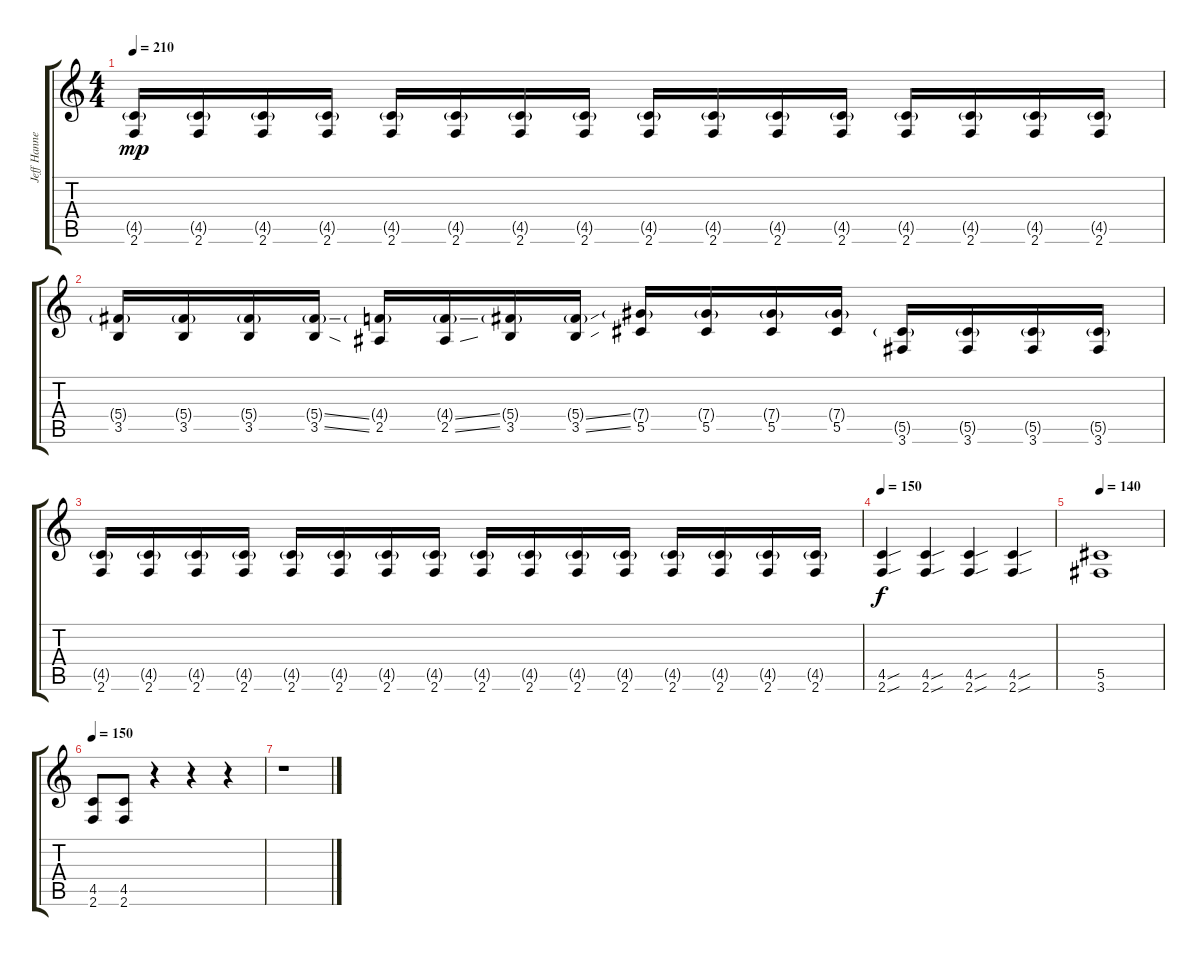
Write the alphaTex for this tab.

\track ("Jeff Hanneman" "Jeff Hanne") {instrument distortionguitar}
\staff {score tabs}
\tuning (Eb4 Bb3 Gb3 Db3 Ab2 Eb2) {hide}
\ts (4 4)
\tempo 210
\clef g2
\ks c
(4.5{g} 2.6).16{dy mp} (4.5{g} 2.6).16 (4.5{g} 2.6).16 (4.5{g} 2.6).16 (4.5{g} 2.6).16 (4.5{g} 2.6).16 (4.5{g} 2.6).16 (4.5{g} 2.6).16 (4.5{g} 2.6).16 (4.5{g} 2.6).16 (4.5{g} 2.6).16 (4.5{g} 2.6).16 (4.5{g} 2.6).16 (4.5{g} 2.6).16 (4.5{g} 2.6).16 (4.5{g} 2.6).16 |
(5.4{g} 3.5).16 (5.4{g} 3.5).16 (5.4{g} 3.5).16 (5.4{ss g} 3.5{ss}).16 (4.4{g} 2.5).16 (4.4{ss g} 2.5{ss}).16 (5.4{g} 3.5).16 (5.4{ss g} 3.5{ss}).16 (7.4{g} 5.5).16 (7.4{g} 5.5).16 (7.4{g} 5.5).16 (7.4{g} 5.5).16 (5.5{g} 3.6).16 (5.5{g} 3.6).16 (5.5{g} 3.6).16 (5.5{g} 3.6).16 |
(4.5{g} 2.6).16 (4.5{g} 2.6).16 (4.5{g} 2.6).16 (4.5{g} 2.6).16 (4.5{g} 2.6).16 (4.5{g} 2.6).16 (4.5{g} 2.6).16 (4.5{g} 2.6).16 (4.5{g} 2.6).16 (4.5{g} 2.6).16 (4.5{g} 2.6).16 (4.5{g} 2.6).16 (4.5{g} 2.6).16 (4.5{g} 2.6).16 (4.5{g} 2.6).16 (4.5{g} 2.6).16 |
\tempo 150
(4.5{sou} 2.6{sou}).4{dy f} (4.5{sou} 2.6{sou}).4 (4.5{sou} 2.6{sou}).4 (4.5{sou} 2.6{sou}).4 |
\tempo 140
(5.5 3.6).1 |
\tempo 150
(4.5 2.6).8 (4.5 2.6).8 r.4 r.4 r.4 |
r.1
